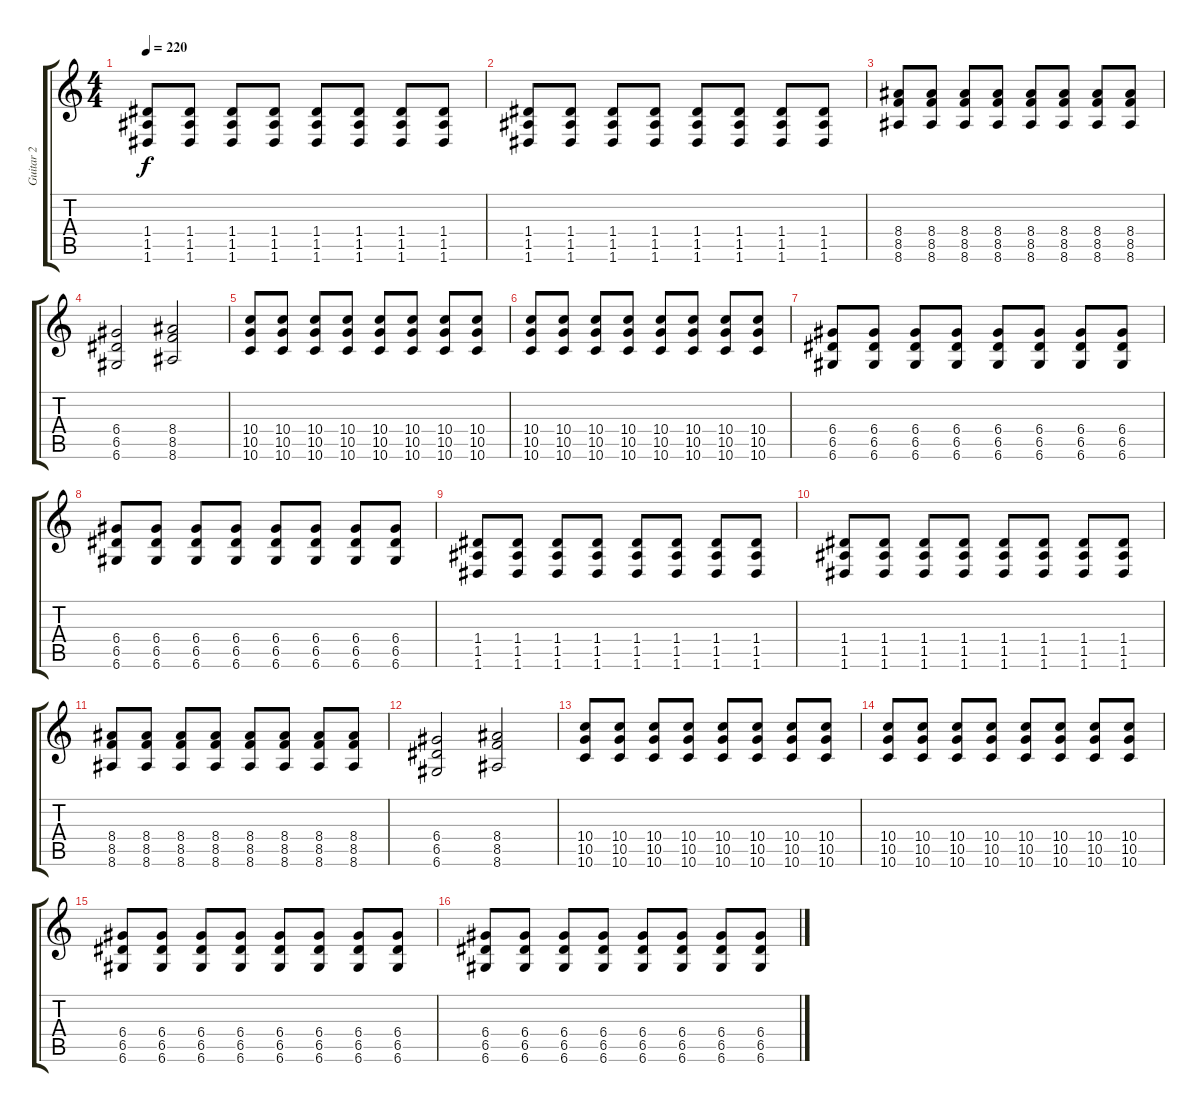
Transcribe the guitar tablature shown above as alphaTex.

\track ("Guitar 2" "Guitar 2") {instrument distortionguitar}
\staff {score tabs}
\tuning (E4 B3 G3 D3 A2 D2) {hide}
\ts (4 4)
\tempo 220
\clef g2
\ks c
(1.4 1.5 1.6).8{dy f} (1.4 1.5 1.6).8 (1.4 1.5 1.6).8 (1.4 1.5 1.6).8 (1.4 1.5 1.6).8 (1.4 1.5 1.6).8 (1.4 1.5 1.6).8 (1.4 1.5 1.6).8 |
(1.4 1.5 1.6).8 (1.4 1.5 1.6).8 (1.4 1.5 1.6).8 (1.4 1.5 1.6).8 (1.4 1.5 1.6).8 (1.4 1.5 1.6).8 (1.4 1.5 1.6).8 (1.4 1.5 1.6).8 |
(8.4 8.5 8.6).8 (8.4 8.5 8.6).8 (8.4 8.5 8.6).8 (8.4 8.5 8.6).8 (8.4 8.5 8.6).8 (8.4 8.5 8.6).8 (8.4 8.5 8.6).8 (8.4 8.5 8.6).8 |
(6.4 6.5 6.6).2 (8.4 8.5 8.6).2 |
(10.4 10.5 10.6).8 (10.4 10.5 10.6).8 (10.4 10.5 10.6).8 (10.4 10.5 10.6).8 (10.4 10.5 10.6).8 (10.4 10.5 10.6).8 (10.4 10.5 10.6).8 (10.4 10.5 10.6).8 |
(10.4 10.5 10.6).8 (10.4 10.5 10.6).8 (10.4 10.5 10.6).8 (10.4 10.5 10.6).8 (10.4 10.5 10.6).8 (10.4 10.5 10.6).8 (10.4 10.5 10.6).8 (10.4 10.5 10.6).8 |
(6.4 6.5 6.6).8 (6.4 6.5 6.6).8 (6.4 6.5 6.6).8 (6.4 6.5 6.6).8 (6.4 6.5 6.6).8 (6.4 6.5 6.6).8 (6.4 6.5 6.6).8 (6.4 6.5 6.6).8 |
(6.4 6.5 6.6).8 (6.4 6.5 6.6).8 (6.4 6.5 6.6).8 (6.4 6.5 6.6).8 (6.4 6.5 6.6).8 (6.4 6.5 6.6).8 (6.4 6.5 6.6).8 (6.4 6.5 6.6).8 |
(1.4 1.5 1.6).8 (1.4 1.5 1.6).8 (1.4 1.5 1.6).8 (1.4 1.5 1.6).8 (1.4 1.5 1.6).8 (1.4 1.5 1.6).8 (1.4 1.5 1.6).8 (1.4 1.5 1.6).8 |
(1.4 1.5 1.6).8 (1.4 1.5 1.6).8 (1.4 1.5 1.6).8 (1.4 1.5 1.6).8 (1.4 1.5 1.6).8 (1.4 1.5 1.6).8 (1.4 1.5 1.6).8 (1.4 1.5 1.6).8 |
(8.4 8.5 8.6).8 (8.4 8.5 8.6).8 (8.4 8.5 8.6).8 (8.4 8.5 8.6).8 (8.4 8.5 8.6).8 (8.4 8.5 8.6).8 (8.4 8.5 8.6).8 (8.4 8.5 8.6).8 |
(6.4 6.5 6.6).2 (8.4 8.5 8.6).2 |
(10.4 10.5 10.6).8 (10.4 10.5 10.6).8 (10.4 10.5 10.6).8 (10.4 10.5 10.6).8 (10.4 10.5 10.6).8 (10.4 10.5 10.6).8 (10.4 10.5 10.6).8 (10.4 10.5 10.6).8 |
(10.4 10.5 10.6).8 (10.4 10.5 10.6).8 (10.4 10.5 10.6).8 (10.4 10.5 10.6).8 (10.4 10.5 10.6).8 (10.4 10.5 10.6).8 (10.4 10.5 10.6).8 (10.4 10.5 10.6).8 |
(6.4 6.5 6.6).8 (6.4 6.5 6.6).8 (6.4 6.5 6.6).8 (6.4 6.5 6.6).8 (6.4 6.5 6.6).8 (6.4 6.5 6.6).8 (6.4 6.5 6.6).8 (6.4 6.5 6.6).8 |
(6.4 6.5 6.6).8 (6.4 6.5 6.6).8 (6.4 6.5 6.6).8 (6.4 6.5 6.6).8 (6.4 6.5 6.6).8 (6.4 6.5 6.6).8 (6.4 6.5 6.6).8 (6.4 6.5 6.6).8
